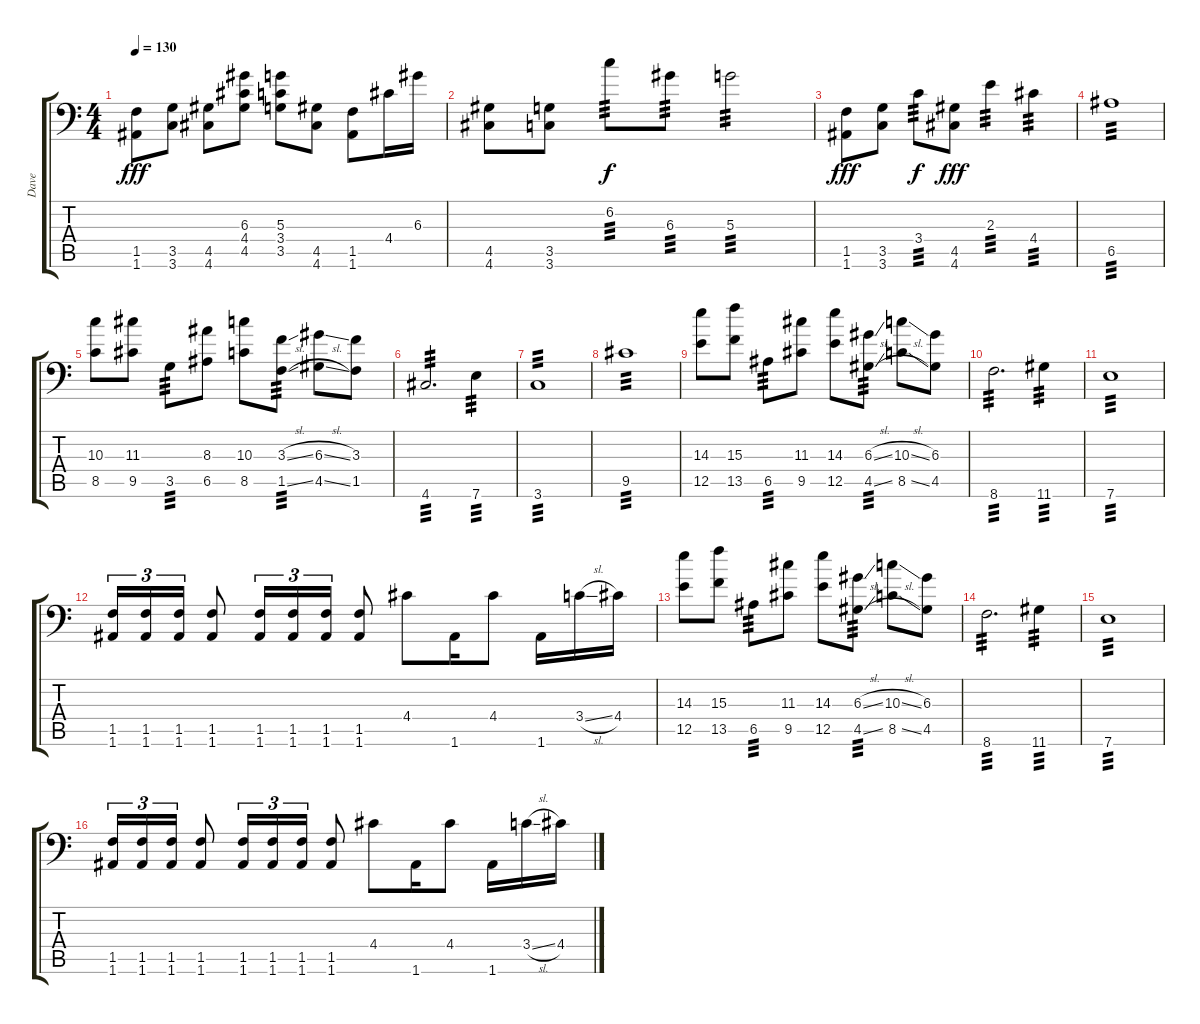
\track ("Dave" "Dave") {instrument distortionguitar}
\staff {score tabs}
\tuning (B3 Gb3 D3 A2 E2 A1) {hide}
\ts (4 4)
\tempo 130
\clef f4
\ks c
(1.5 1.6).8{dy fff} (3.5 3.6).8 (4.5 4.6).8 (6.3 4.4 4.5).8 (5.3 3.4 3.5).8 (4.5 4.6).8 (1.5 1.6).8 4.4.16 6.3.16 |
(4.5 4.6).8 (3.5 3.6).8 6.2.8{tp 3 dy f} 6.3.8{tp 3} 5.3.2{tp 3} |
(1.5 1.6).8{dy fff} (3.5 3.6).8 3.4.8{tp 3 dy f} (4.5 4.6).8{dy fff} 2.3.4{tp 3} 4.4.4{tp 3} |
6.5.1{tp 3} |
(10.3 8.5).8 (11.3 9.5).8 3.5.8{tp 3} (8.3 6.5).8 (10.3 8.5).8 (3.3{sl} 1.5{sl}).8{tp 3} (6.3{sl} 4.5{sl}).8 (3.3 1.5).8 |
4.6.2{d tp 3} 7.6.4{tp 3} |
3.6.1{tp 3} |
9.5.1{tp 3} |
(14.3 12.5).8 (15.3 13.5).8 6.5.8{tp 3} (11.3 9.5).8 (14.3 12.5).8 (6.3{sl} 4.5{sl}).8{tp 3} (10.3{sl} 8.5{sl}).8 (6.3 4.5).8 |
8.6.2{d tp 3} 11.6.4{tp 3} |
7.6.1{tp 3} |
(1.5 1.6).16{tu (3 2)} (1.5 1.6).16{tu (3 2)} (1.5 1.6).16{tu (3 2)} (1.5 1.6).8 (1.5 1.6).16{tu (3 2)} (1.5 1.6).16{tu (3 2)} (1.5 1.6).16{tu (3 2)} (1.5 1.6).8 4.4.8 1.6.16 4.4.8 1.6.16 3.4{sl}.16 4.4.16 |
(14.3 12.5).8 (15.3 13.5).8 6.5.8{tp 3} (11.3 9.5).8 (14.3 12.5).8 (6.3{sl} 4.5{sl}).8{tp 3} (10.3{sl} 8.5{sl}).8 (6.3 4.5).8 |
8.6.2{d tp 3} 11.6.4{tp 3} |
7.6.1{tp 3} |
(1.5 1.6).16{tu (3 2)} (1.5 1.6).16{tu (3 2)} (1.5 1.6).16{tu (3 2)} (1.5 1.6).8 (1.5 1.6).16{tu (3 2)} (1.5 1.6).16{tu (3 2)} (1.5 1.6).16{tu (3 2)} (1.5 1.6).8 4.4.8 1.6.16 4.4.8 1.6.16 3.4{sl}.16 4.4.16
